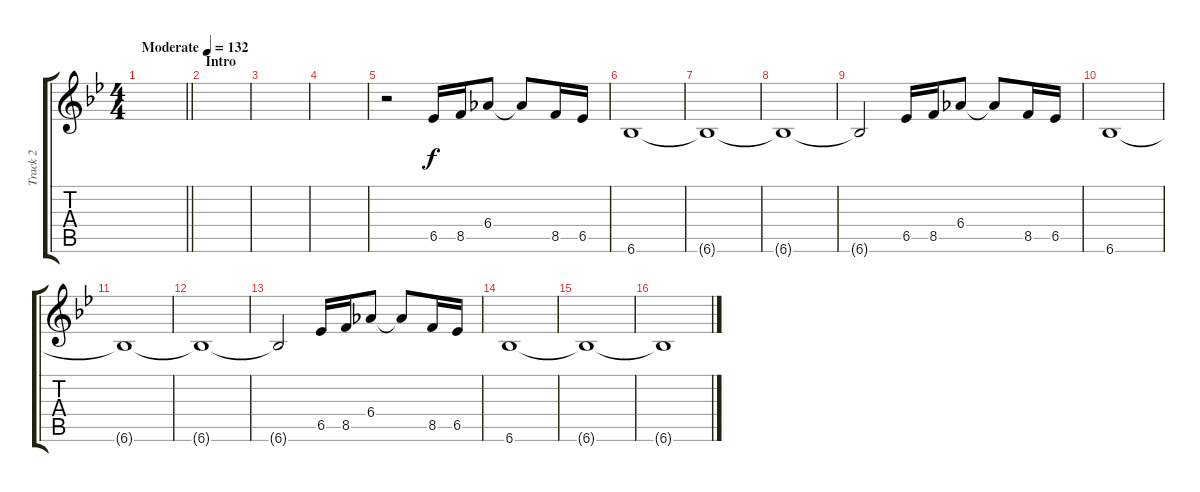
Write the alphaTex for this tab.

\track ("Track 2" "Track 2") {instrument overdrivenguitar}
\staff {score tabs}
\tuning (E4 B3 G3 D3 A2 E2) {hide}
\ts (4 4)
\tempo (132 "Moderate")
\clef g2
\barLineRight lightlight
\ks bb
|
\section ("" "Intro")
|
|
|
r.2 6.5.16 8.5.16 6.4.8 6.4{t}.8 8.5.16 6.5.16 |
6.6.1 |
6.6{t}.1 |
6.6{t}.1 |
6.6{t}.2 6.5.16 8.5.16 6.4.8 6.4{t}.8 8.5.16 6.5.16 |
6.6.1 |
6.6{t}.1 |
6.6{t}.1 |
6.6{t}.2 6.5.16 8.5.16 6.4.8 6.4{t}.8 8.5.16 6.5.16 |
6.6.1 |
6.6{t}.1 |
6.6{t}.1
